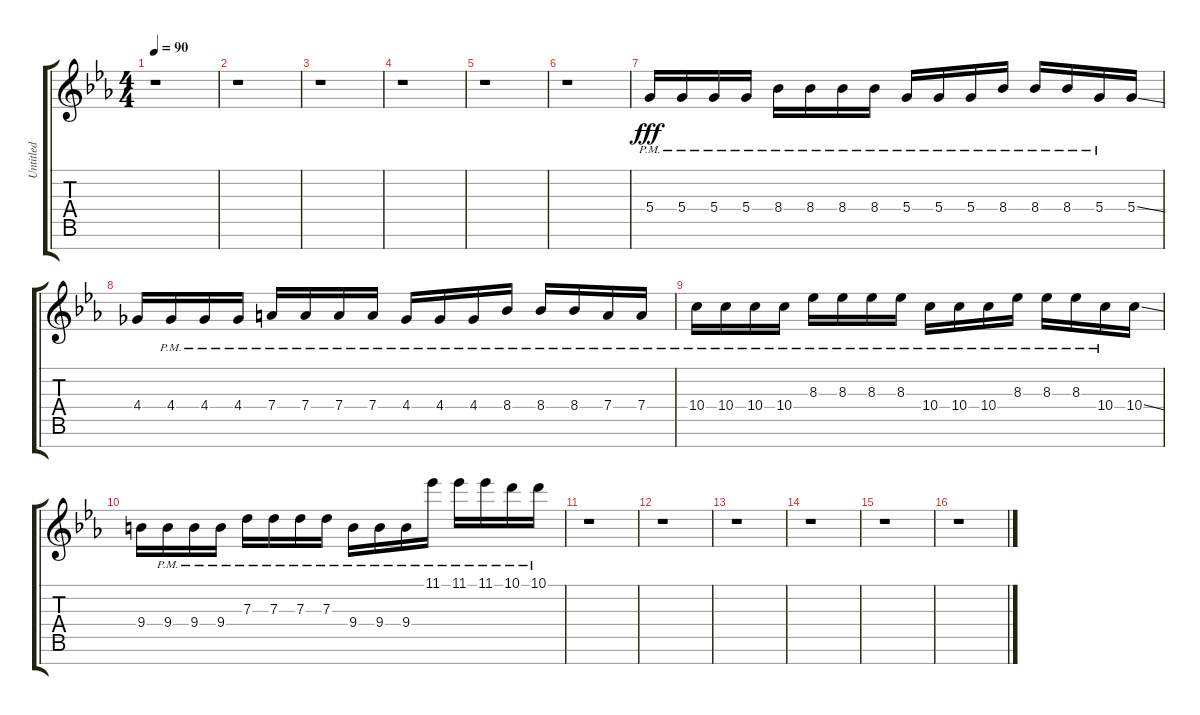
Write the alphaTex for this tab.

\track ("Untitled" "Untitled") {instrument overdrivenguitar}
\staff {score tabs}
\tuning (E4 B3 G3 D3 A2 E2 B1) {hide}
\ts (4 4)
\tempo 90
\clef g2
\ks eb
r.1{dy fff} |
r.1 |
r.1 |
r.1 |
r.1 |
r.1 |
5.4{pm}.16 5.4{pm}.16 5.4{pm}.16 5.4{pm}.16 8.4{pm}.16 8.4{pm}.16 8.4{pm}.16 8.4{pm}.16 5.4{pm}.16 5.4{pm}.16 5.4{pm}.16 8.4{pm}.16 8.4{pm}.16 8.4{pm}.16 5.4{pm}.16 5.4{ss}.16 |
4.4.16 4.4{pm}.16 4.4{pm}.16 4.4{pm}.16 7.4{pm}.16 7.4{pm}.16 7.4{pm}.16 7.4{pm}.16 4.4{pm}.16 4.4{pm}.16 4.4{pm}.16 8.4{pm}.16 8.4{pm}.16 8.4{pm}.16 7.4{pm}.16 7.4{pm}.16 |
10.4{pm}.16 10.4{pm}.16 10.4{pm}.16 10.4{pm}.16 8.3{pm}.16 8.3{pm}.16 8.3{pm}.16 8.3{pm}.16 10.4{pm}.16 10.4{pm}.16 10.4{pm}.16 8.3{pm}.16 8.3{pm}.16 8.3{pm}.16 10.4{pm}.16 10.4{ss}.16 |
9.4.16 9.4{pm}.16 9.4{pm}.16 9.4{pm}.16 7.3{pm}.16 7.3{pm}.16 7.3{pm}.16 7.3{pm}.16 9.4{pm}.16 9.4{pm}.16 9.4{pm}.16 11.1{pm}.16 11.1{pm}.16 11.1{pm}.16 10.1{pm}.16 10.1{pm}.16 |
r.1 |
r.1 |
r.1 |
r.1 |
r.1 |
r.1
